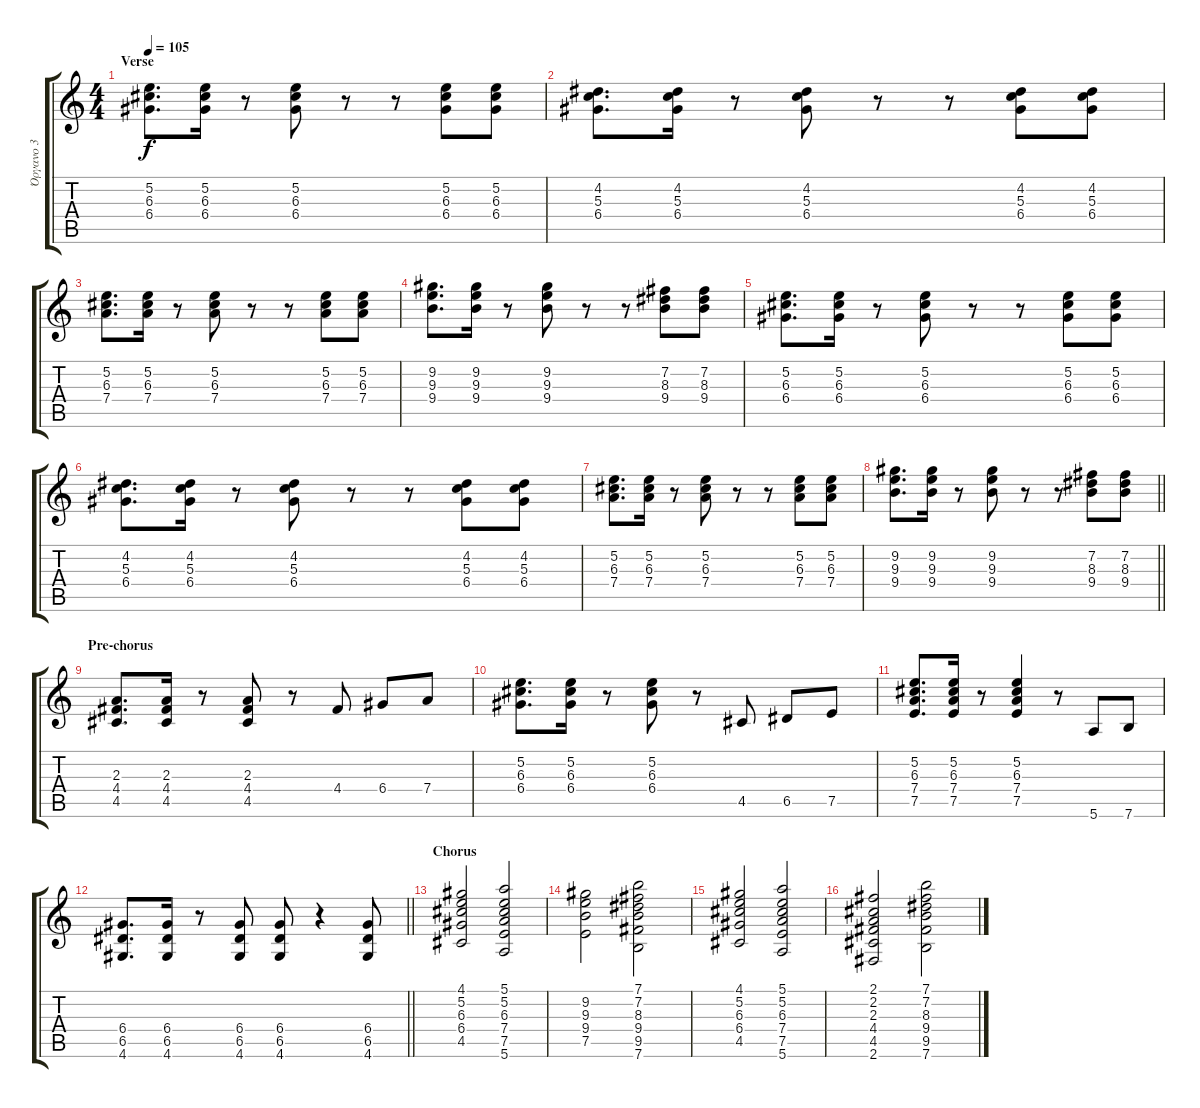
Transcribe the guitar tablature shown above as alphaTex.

\track ("Όργανο 3" "Όργανο 3") {instrument overdrivenguitar}
\staff {score tabs}
\tuning (E4 B3 G3 D3 A2 E2) {hide}
\ts (4 4)
\section ("" "Verse")
\tempo 105
\clef g2
\ks c
(5.2 6.3 6.4).8{d dy f} (5.2 6.3 6.4).16 r.8 (5.2 6.3 6.4).8 r.8 r.8 (5.2 6.3 6.4).8 (5.2 6.3 6.4).8 |
(4.2 5.3 6.4).8{d} (4.2 5.3 6.4).16 r.8 (4.2 5.3 6.4).8 r.8 r.8 (4.2 5.3 6.4).8 (4.2 5.3 6.4).8 |
(5.2 6.3 7.4).8{d} (5.2 6.3 7.4).16 r.8 (5.2 6.3 7.4).8 r.8 r.8 (5.2 6.3 7.4).8 (5.2 6.3 7.4).8 |
(9.2 9.3 9.4).8{d} (9.2 9.3 9.4).16 r.8 (9.2 9.3 9.4).8 r.8 r.8 (7.2 8.3 9.4).8 (7.2 8.3 9.4).8 |
(5.2 6.3 6.4).8{d} (5.2 6.3 6.4).16 r.8 (5.2 6.3 6.4).8 r.8 r.8 (5.2 6.3 6.4).8 (5.2 6.3 6.4).8 |
(4.2 5.3 6.4).8{d} (4.2 5.3 6.4).16 r.8 (4.2 5.3 6.4).8 r.8 r.8 (4.2 5.3 6.4).8 (4.2 5.3 6.4).8 |
(5.2 6.3 7.4).8{d} (5.2 6.3 7.4).16 r.8 (5.2 6.3 7.4).8 r.8 r.8 (5.2 6.3 7.4).8 (5.2 6.3 7.4).8 |
\barLineRight lightlight
(9.2 9.3 9.4).8{d} (9.2 9.3 9.4).16 r.8 (9.2 9.3 9.4).8 r.8 r.8 (7.2 8.3 9.4).8 (7.2 8.3 9.4).8 |
\section ("" "Pre-chorus")
(2.3 4.4 4.5).8{d} (2.3 4.4 4.5).16 r.8 (2.3 4.4 4.5).8 r.8 4.4.8 6.4.8 7.4.8 |
(5.2 6.3 6.4).8{d} (5.2 6.3 6.4).16 r.8 (5.2 6.3 6.4).8 r.8 4.5.8 6.5.8 7.5.8 |
(5.2 6.3 7.4 7.5).8{d} (5.2 6.3 7.4 7.5).16 r.8 (5.2 6.3 7.4 7.5).4 r.8 5.6.8 7.6.8 |
\barLineRight lightlight
(6.4 6.5 4.6).8{d} (6.4 6.5 4.6).16 r.8 (6.4 6.5 4.6).8 (6.4 6.5 4.6).8 r.4 (6.4 6.5 4.6).8 |
\section ("" "Chorus")
(4.1 5.2 6.3 6.4 4.5).2 (5.1 5.2 6.3 7.4 7.5 5.6).2 |
(9.2 9.3 9.4 7.5).2 (7.1 7.2 8.3 9.4 9.5 7.6).2 |
(4.1 5.2 6.3 6.4 4.5).2 (5.1 5.2 6.3 7.4 7.5 5.6).2 |
(2.1 2.2 2.3 4.4 4.5 2.6).2 (7.1 7.2 8.3 9.4 9.5 7.6).2
